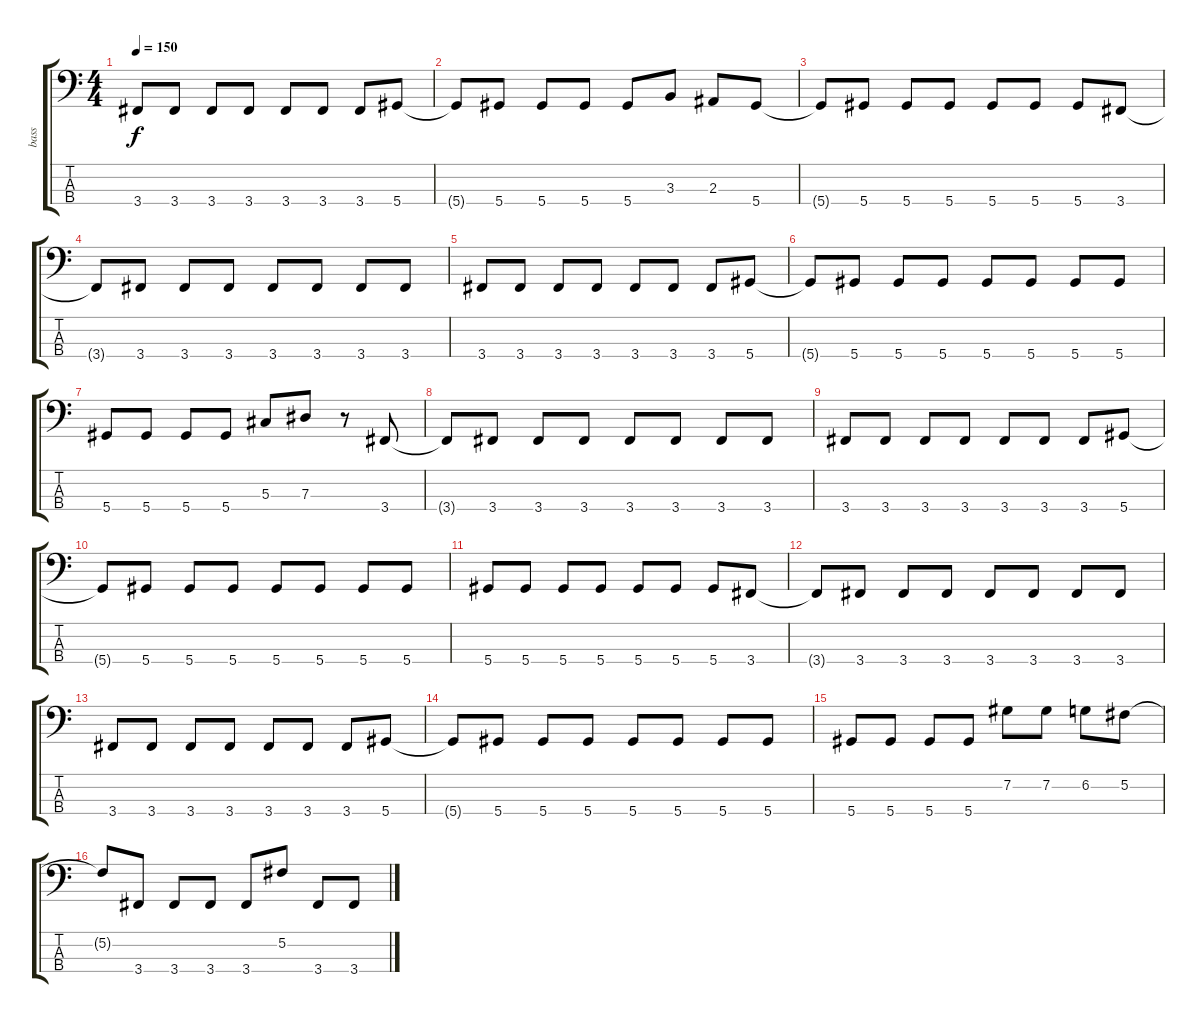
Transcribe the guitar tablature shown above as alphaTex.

\track ("bass" "bass") {instrument electricbasspick}
\staff {score tabs}
\tuning (Gb2 Db2 Ab1 Eb1) {hide}
\ts (4 4)
\tempo 150
\clef f4
\ks c
3.4.8{dy f} 3.4.8 3.4.8 3.4.8 3.4.8 3.4.8 3.4.8 5.4.8 |
5.4{t}.8 5.4.8 5.4.8 5.4.8 5.4.8 3.3.8 2.3.8 5.4.8 |
5.4{t}.8 5.4.8 5.4.8 5.4.8 5.4.8 5.4.8 5.4.8 3.4.8 |
3.4{t}.8 3.4.8 3.4.8 3.4.8 3.4.8 3.4.8 3.4.8 3.4.8 |
3.4.8 3.4.8 3.4.8 3.4.8 3.4.8 3.4.8 3.4.8 5.4.8 |
5.4{t}.8 5.4.8 5.4.8 5.4.8 5.4.8 5.4.8 5.4.8 5.4.8 |
5.4.8 5.4.8 5.4.8 5.4.8 5.3.8 7.3.8 r.8 3.4.8 |
3.4{t}.8 3.4.8 3.4.8 3.4.8 3.4.8 3.4.8 3.4.8 3.4.8 |
3.4.8 3.4.8 3.4.8 3.4.8 3.4.8 3.4.8 3.4.8 5.4.8 |
5.4{t}.8 5.4.8 5.4.8 5.4.8 5.4.8 5.4.8 5.4.8 5.4.8 |
5.4.8 5.4.8 5.4.8 5.4.8 5.4.8 5.4.8 5.4.8 3.4.8 |
3.4{t}.8 3.4.8 3.4.8 3.4.8 3.4.8 3.4.8 3.4.8 3.4.8 |
3.4.8 3.4.8 3.4.8 3.4.8 3.4.8 3.4.8 3.4.8 5.4.8 |
5.4{t}.8 5.4.8 5.4.8 5.4.8 5.4.8 5.4.8 5.4.8 5.4.8 |
5.4.8 5.4.8 5.4.8 5.4.8 7.2.8 7.2.8 6.2.8 5.2.8 |
5.2{t}.8 3.4.8 3.4.8 3.4.8 3.4.8 5.2.8 3.4.8 3.4.8
